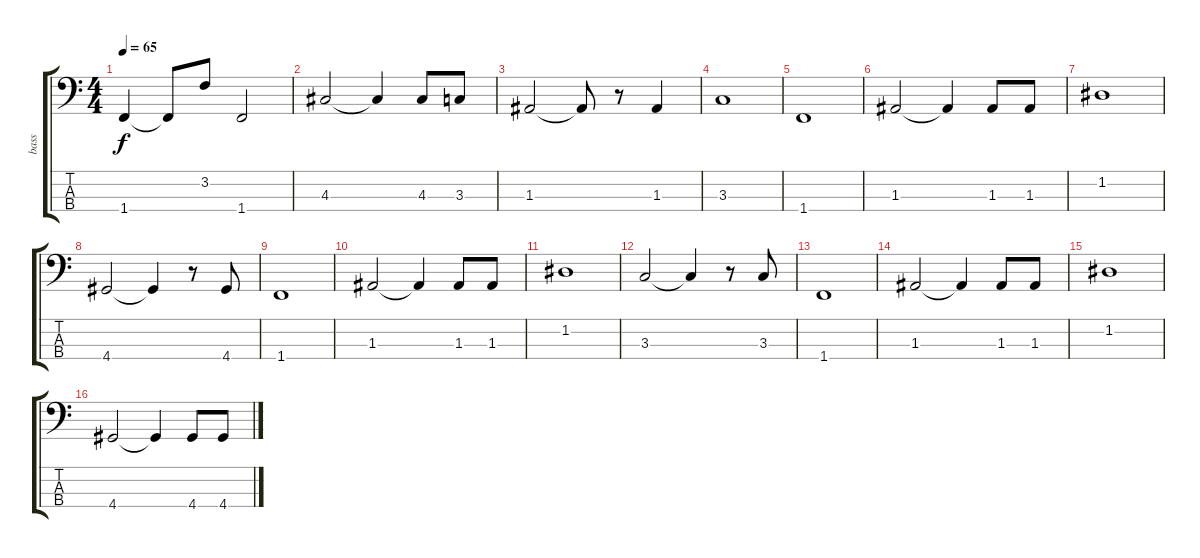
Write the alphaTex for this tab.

\track ("bass" "bass") {instrument electricbassfinger}
\staff {score tabs}
\tuning (G2 D2 A1 E1) {hide}
\ts (4 4)
\tempo 65
\clef f4
\ks c
1.4.4{dy f instrument electricbassfinger} 1.4{t}.8 3.2.8 1.4.2 |
4.3.2 4.3{t}.4 4.3.8 3.3.8 |
1.3.2 1.3{t}.8 r.8 1.3.4 |
3.3.1 |
1.4.1 |
1.3.2 1.3{t}.4 1.3.8 1.3.8 |
1.2.1 |
4.4.2 4.4{t}.4 r.8 4.4.8 |
1.4.1 |
1.3.2 1.3{t}.4 1.3.8 1.3.8 |
1.2.1 |
3.3.2 3.3{t}.4 r.8 3.3.8 |
1.4.1 |
1.3.2 1.3{t}.4 1.3.8 1.3.8 |
1.2.1 |
4.4.2 4.4{t}.4 4.4.8 4.4.8
